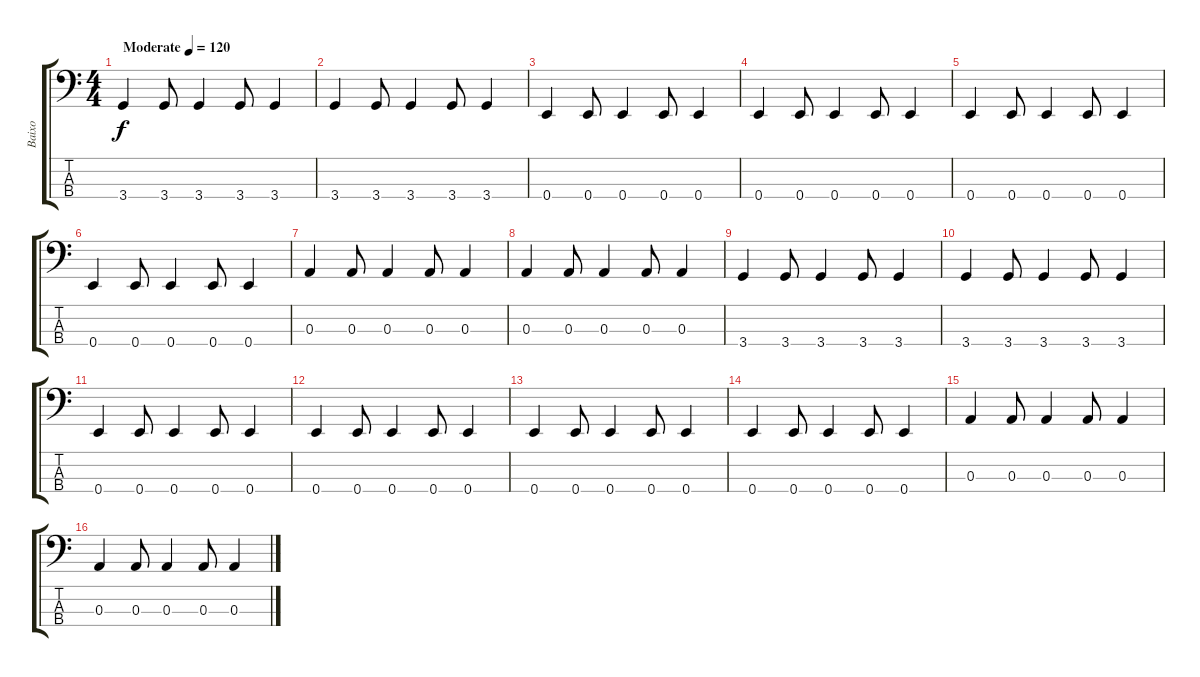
\track ("Baixo" "Baixo") {instrument electricbassfinger}
\staff {score tabs}
\tuning (G2 D2 A1 E1) {hide}
\ts (4 4)
\tempo (120 "Moderate")
\clef f4
\ks c
3.4.4{dy f instrument electricbassfinger} 3.4.8 3.4.4 3.4.8 3.4.4 |
3.4.4 3.4.8 3.4.4 3.4.8 3.4.4 |
0.4.4 0.4.8 0.4.4 0.4.8 0.4.4 |
0.4.4 0.4.8 0.4.4 0.4.8 0.4.4 |
0.4.4 0.4.8 0.4.4 0.4.8 0.4.4 |
0.4.4 0.4.8 0.4.4 0.4.8 0.4.4 |
0.3.4 0.3.8 0.3.4 0.3.8 0.3.4 |
0.3.4 0.3.8 0.3.4 0.3.8 0.3.4 |
3.4.4 3.4.8 3.4.4 3.4.8 3.4.4 |
3.4.4 3.4.8 3.4.4 3.4.8 3.4.4 |
0.4.4 0.4.8 0.4.4 0.4.8 0.4.4 |
0.4.4 0.4.8 0.4.4 0.4.8 0.4.4 |
0.4.4 0.4.8 0.4.4 0.4.8 0.4.4 |
0.4.4 0.4.8 0.4.4 0.4.8 0.4.4 |
0.3.4 0.3.8 0.3.4 0.3.8 0.3.4 |
0.3.4 0.3.8 0.3.4 0.3.8 0.3.4
